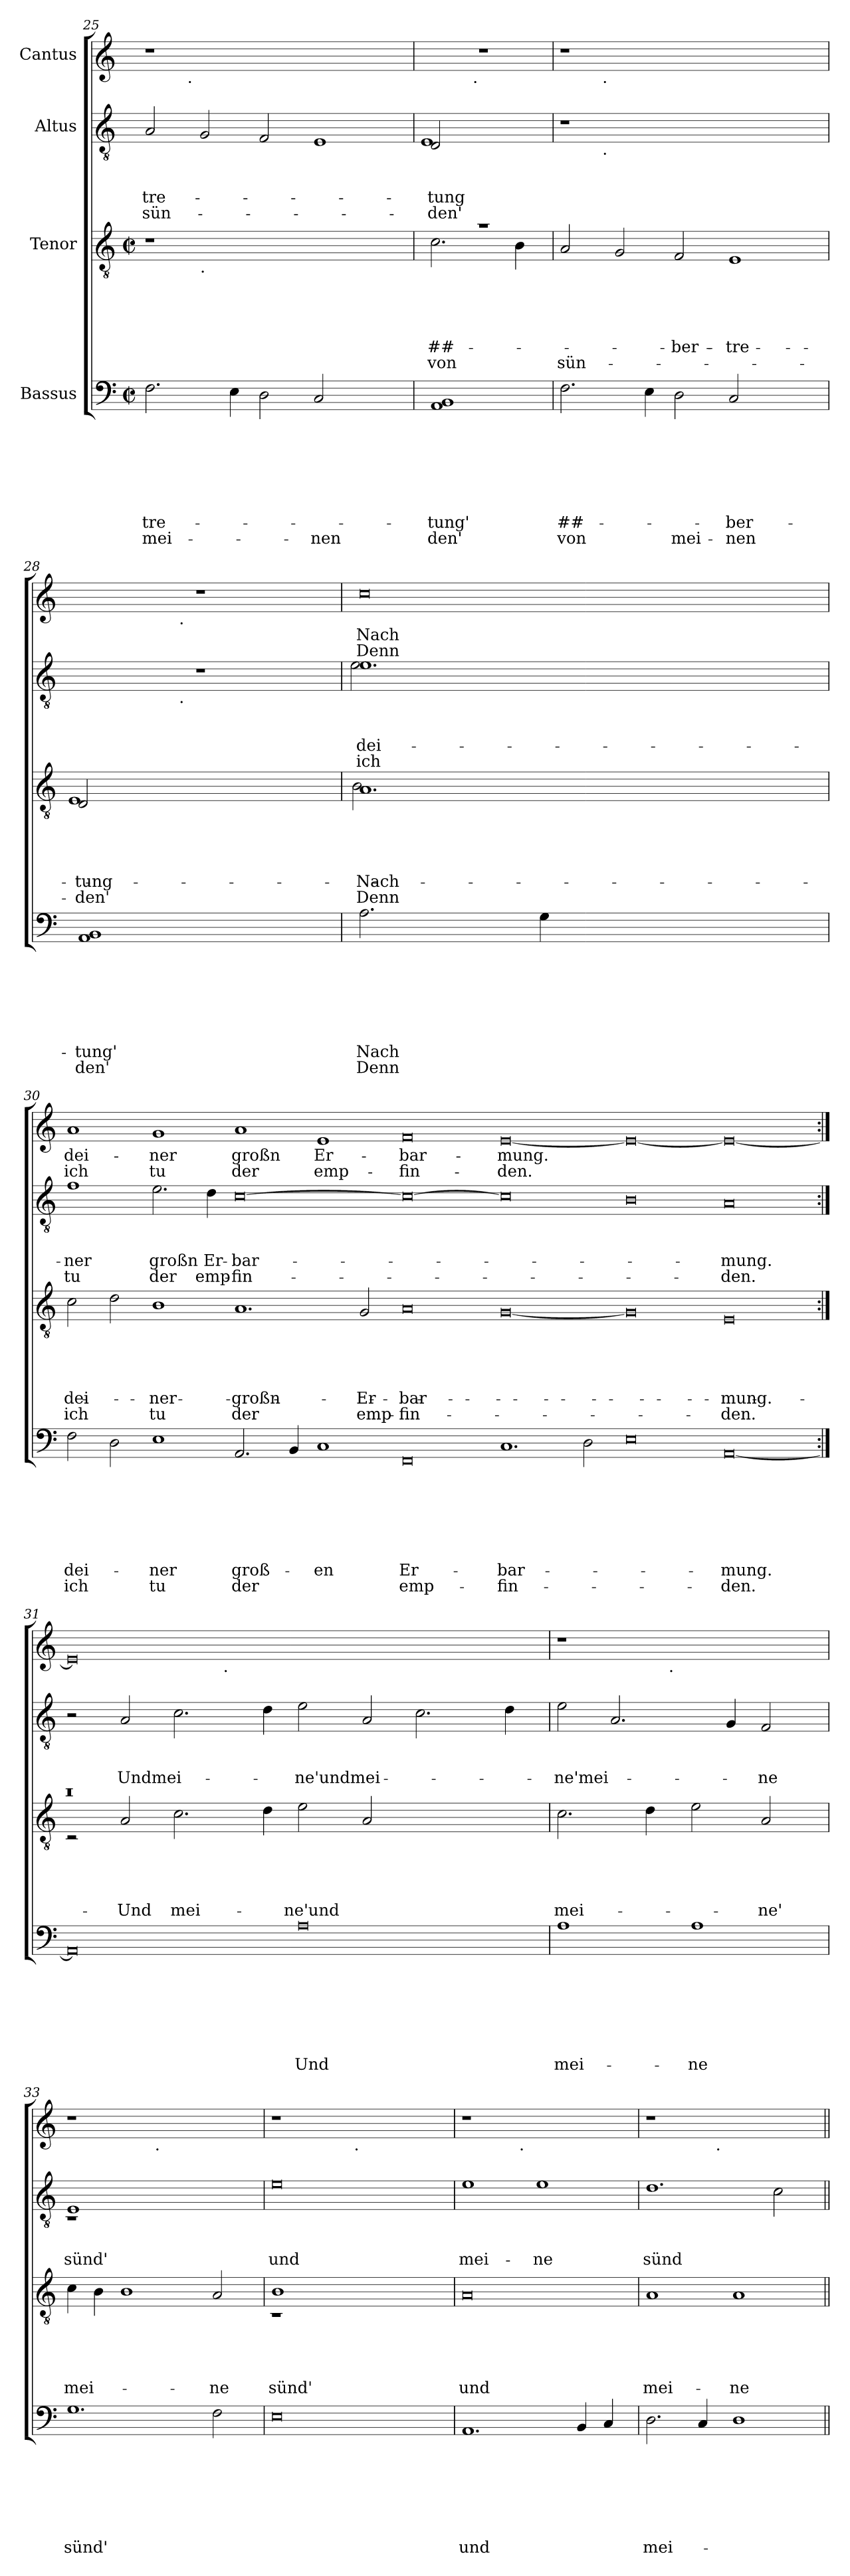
**kern	**text	**text	**text	**text	**text	**text	**text	**text	**kern	**text	**text	**text	**text	**text	**text	**kern	**text	**text	**text	**text	**kern	**text	**text
*part4	*part4	*part4	*part4	*part4	*part4	*part4	*part4	*part4	*part3	*part3	*part3	*part3	*part3	*part3	*part3	*part2	*part2	*part2	*part2	*part2	*part1	*part1	*part1
*staff4	*staff4	*staff4	*staff4	*staff4	*staff4	*staff4	*staff4	*staff4	*staff3	*staff3	*staff3	*staff3	*staff3	*staff3	*staff3	*staff2	*staff2	*staff2	*staff2	*staff2	*staff1	*staff1	*staff1
*I"Bassus	*	*	*	*	*	*	*	*	*I"Tenor	*	*	*	*	*	*	*I"Altus	*	*	*	*	*I"Cantus	*	*
*clefF4	*	*	*	*	*	*	*	*	*clefGv2	*	*	*	*	*	*	*clefGv2	*	*	*	*	*clefG2	*	*
*k[]	*	*	*	*	*	*	*	*	*k[]	*	*	*	*	*	*	*k[]	*	*	*	*	*k[]	*	*
*C:	*	*	*	*	*	*	*	*	*C:	*	*	*	*	*	*	*C:	*	*	*	*	*C:	*	*
*M2/2	*	*	*	*	*	*	*	*	*M2/2	*	*	*	*	*	*	*	*	*	*	*	*	*	*
*met(c|)	*	*	*	*	*	*	*	*	*met(c|)	*	*	*	*	*	*	*	*	*	*	*	*	*	*
=25	=25	=25	=25	=25	=25	=25	=25	=25	=25	=25	=25	=25	=25	=25	=25	=25	=25	=25	=25	=25	=25	=25	=25
!	!	!	!	!	!	!	!LO:LY:b	!LO:LY:b	!	!	!	!	!	!	!	!	!	!	!LO:LY:b	!LO:LY:b	!	!	!
*	*	*	*	*	*	*	*	*	*^	*	*	*	*	*	*	*	*	*	*	*	*^	*	*
2.F\	.	.	.	.	.	.	-tre-	mei-	1r	2ryy	.	.	.	.	.	.	2A/	.	.	-tre-	sün-	1r	4..ryy	.	.
!	!	!	!	!	!	!	!	!	!	!	!	!	!	!	!	!	!	!	!	!	!	!	!LO:TX:b:t=.	!	!
.	.	.	.	.	.	.	.	.	.	.	.	.	.	.	.	.	.	.	.	.	.	.	1ryy	.	.
!	!	!	!	!	!	!	!	!	!	!LO:TX:b:t=.	!	!	!	!	!	!	!	!	!	!	!	!	!	!	!
.	.	.	.	.	.	.	.	.	.	0ryy	.	.	.	.	.	.	2G/	.	.	.	.	.	.	.	.
4E\	.	.	.	.	.	.	.	.	.	.	.	.	.	.	.	.	.	.	.	.	.	.	.	.	.
2D\	.	.	.	.	.	.	.	.	1.ryy	.	.	.	.	.	.	.	2F/	.	.	.	.	1.ryy	.	.	.
.	.	.	.	.	.	.	.	.	.	.	.	.	.	.	.	.	.	.	.	.	.	.	1ryy	.	.
!	!	!	!	!	!	!	!	!LO:LY:b	!	!	!	!	!	!	!	!	!	!	!	!	!	!	!	!	!
2C/	.	.	.	.	.	.	.	-nen	.	.	.	.	.	.	.	.	1E	.	.	.	.	.	.	.	.
2ryy	.	.	.	.	.	.	.	.	.	.	.	.	.	.	.	.	.	.	.	.	.	.	.	.	.
.	.	.	.	.	.	.	.	.	.	.	.	.	.	.	.	.	.	.	.	.	.	.	16ryy	.	.
=26	=26	=26	=26	=26	=26	=26	=26	=26	=26	=26	=26	=26	=26	=26	=26	=26	=26	=26	=26	=26	=26	=26	=26	=26	=26
!	!	!	!	!	!	!	!LO:LY:b	!LO:LY:b	!	!	!	!	!	!	!LO:LY:b	!LO:LY:b	!	!	!	!LO:LY:b	!LO:LY:b	!	!	!	!
*	*	*	*	*	*	*	*	*	*	*	*	*	*	*	*	*	*^	*	*	*	*	*	*	*	*
1AA 1BB	.	.	.	.	.	.	-tung'	-den'	1ra	2.c\	.	.	.	.	##-	von	2D/	1E	.	.	-tung	-den'	1r	4..ryy	.	.
!	!	!	!	!	!	!	!	!	!	!	!	!	!	!	!	!	!	!	!	!	!	!	!	!LO:TX:b:t=.	!	!
.	.	.	.	.	.	.	.	.	.	.	.	.	.	.	.	.	.	.	.	.	.	.	.	2ryy	.	.
.	.	.	.	.	.	.	.	.	.	.	.	.	.	.	.	.	2ryy	.	.	.	.	.	.	.	.	.
.	.	.	.	.	.	.	.	.	.	4B\	.	.	.	.	.	.	.	.	.	.	.	.	.	.	.	.
.	.	.	.	.	.	.	.	.	.	.	.	.	.	.	.	.	.	.	.	.	.	.	.	16ryy	.	.
=27	=27	=27	=27	=27	=27	=27	=27	=27	=27	=27	=27	=27	=27	=27	=27	=27	=27	=27	=27	=27	=27	=27	=27	=27	=27	=27
!	!	!	!	!	!	!	!LO:LY:b	!LO:LY:b	!	!	!	!	!	!	!	!LO:LY:b	!	!	!	!	!	!	!	!	!	!
*	*	*	*	*	*	*	*	*	*v	*v	*	*	*	*	*	*	*	*	*	*	*	*	*	*	*	*
2.F\	.	.	.	.	.	.	##-	von	2A/	.	.	.	.	.	sün-	1r	4..ryy	.	.	.	.	1r	4..ryy	.	.
!	!	!	!	!	!	!	!	!	!	!	!	!	!	!	!	!	!	!	!	!	!	!	!LO:TX:b:t=.	!	!
!	!	!	!	!	!	!	!	!	!	!	!	!	!	!	!	!	!LO:TX:b:t=.	!	!	!	!	!	!	!	!
.	.	.	.	.	.	.	.	.	.	.	.	.	.	.	.	.	1ryy	.	.	.	.	.	1ryy	.	.
.	.	.	.	.	.	.	.	.	2G/	.	.	.	.	.	.	.	.	.	.	.	.	.	.	.	.
4E\	.	.	.	.	.	.	.	.	.	.	.	.	.	.	.	.	.	.	.	.	.	.	.	.	.
!	!	!	!	!	!	!	!	!LO:LY:b	!	!	!	!	!	!LO:LY:b	!	!	!	!	!	!	!	!	!	!	!
2D\	.	.	.	.	.	.	.	mei-	2F/	.	.	.	.	-ber-	.	1.ryy	.	.	.	.	.	1.ryy	.	.	.
.	.	.	.	.	.	.	.	.	.	.	.	.	.	.	.	.	1ryy	.	.	.	.	.	1ryy	.	.
!	!	!	!	!	!	!	!LO:LY:b	!LO:LY:b	!	!	!	!	!	!LO:LY:b	!	!	!	!	!	!	!	!	!	!	!
2C/	.	.	.	.	.	.	-ber-	-nen	1E	.	.	.	.	-tre-	.	.	.	.	.	.	.	.	.	.	.
2ryy	.	.	.	.	.	.	.	.	.	.	.	.	.	.	.	.	.	.	.	.	.	.	.	.	.
.	.	.	.	.	.	.	.	.	.	.	.	.	.	.	.	.	16ryy	.	.	.	.	.	16ryy	.	.
=28	=28	=28	=28	=28	=28	=28	=28	=28	=28	=28	=28	=28	=28	=28	=28	=28	=28	=28	=28	=28	=28	=28	=28	=28	=28
!	!	!	!	!	!	!	!LO:LY:b	!LO:LY:b	!	!	!	!	!	!LO:LY:b	!LO:LY:b	!	!	!	!	!	!	!	!	!	!
*	*	*	*	*	*	*	*	*	*^	*	*	*	*	*	*	*	*	*	*	*	*	*	*	*	*
1AA 1BB	.	.	.	.	.	.	-tung'	-den'	2D/	1E	.	.	.	.	-tung	-den'	1r	4..ryy	.	.	.	.	1r	4..ryy	.	.
!	!	!	!	!	!	!	!	!	!	!	!	!	!	!	!	!	!	!	!	!	!	!	!	!LO:TX:b:t=.	!	!
!	!	!	!	!	!	!	!	!	!	!	!	!	!	!	!	!	!	!LO:TX:b:t=.	!	!	!	!	!	!	!	!
.	.	.	.	.	.	.	.	.	.	.	.	.	.	.	.	.	.	2ryy	.	.	.	.	.	2ryy	.	.
.	.	.	.	.	.	.	.	.	2ryy	.	.	.	.	.	.	.	.	.	.	.	.	.	.	.	.	.
.	.	.	.	.	.	.	.	.	.	.	.	.	.	.	.	.	.	16ryy	.	.	.	.	.	16ryy	.	.
=29	=29	=29	=29	=29	=29	=29	=29	=29	=29	=29	=29	=29	=29	=29	=29	=29	=29	=29	=29	=29	=29	=29	=29	=29	=29	=29
!	!	!	!	!	!	!	!LO:LY:b	!LO:LY:b	!	!	!	!	!	!	!LO:LY:b	!LO:LY:b	!	!	!	!	!LO:LY:b	!LO:LY:b	!	!	!	!
!	!	!	!	!	!	!	!	!	!	!	!	!	!	!	!	!	!	!	!	!	!LO:LY:b	!LO:LY:b	!	!	!LO:LY:b	!LO:LY:b
*	*	*	*	*	*	*	*	*	*	*	*	*	*	*	*	*	*	*	*	*	*	*	*v	*v	*	*
2.A\	.	.	.	.	.	.	Nach	Denn	1.A	2B\	.	.	.	.	Nach	Denn	1.e	2e\	.	.	dei-	ich	0cc	Nach	Denn
.	.	.	.	.	.	.	.	.	.	2ryy	.	.	.	.	.	.	.	2ryy	.	.	.	.	.	.	.
4G\	.	.	.	.	.	.	.	.	.	.	.	.	.	.	.	.	.	.	.	.	.	.	.	.	.
1ryy	.	.	.	.	.	.	.	.	.	1ryy	.	.	.	.	.	.	.	1ryy	.	.	.	.	.	.	.
.	.	.	.	.	.	.	.	.	2ryy	.	.	.	.	.	.	.	2ryy	.	.	.	.	.	.	.	.
*	*	*	*	*	*	*	*	*	*v	*v	*	*	*	*	*	*	*	*	*	*	*	*	*	*	*
*	*	*	*	*	*	*	*	*	*	*	*	*	*	*	*	*v	*v	*	*	*	*	*	*	*
!!LO:LB:g=z
=30	=30	=30	=30	=30	=30	=30	=30	=30	=30	=30	=30	=30	=30	=30	=30	=30	=30	=30	=30	=30	=30	=30	=30
!	!	!	!	!	!	!	!LO:LY:b	!LO:LY:b	!	!	!	!	!	!LO:LY:b	!LO:LY:b	!	!	!	!LO:LY:b	!LO:LY:b	!	!LO:LY:b	!LO:LY:b
2F\	.	.	.	.	.	.	dei-	ich	2c\	.	.	.	.	dei-	ich	1f	.	.	-ner	tu	1a	dei-	ich
2D\	.	.	.	.	.	.	.	.	2d\	.	.	.	.	.	.	.	.	.	.	.	.	.	.
!	!	!	!	!	!	!	!LO:LY:b	!LO:LY:b	!	!	!	!	!	!LO:LY:b	!LO:LY:b	!	!	!	!LO:LY:b	!LO:LY:b	!	!LO:LY:b	!LO:LY:b
1E	.	.	.	.	.	.	-ner	tu	1B	.	.	.	.	-ner	tu	2.e\	.	.	großn	der	1g	-ner	tu
!	!	!	!	!	!	!	!	!	!	!	!	!	!	!	!	!	!	!	!LO:LY:b	!LO:LY:b	!	!	!
.	.	.	.	.	.	.	.	.	.	.	.	.	.	.	.	4d\	.	.	Er-	emp-	.	.	.
!	!	!	!	!	!	!	!LO:LY:b	!LO:LY:b	!	!	!	!	!	!LO:LY:b	!LO:LY:b	!	!	!	!LO:LY:b	!LO:LY:b	!	!LO:LY:b	!LO:LY:b
2.AA/	.	.	.	.	.	.	groß-	der	1.A	.	.	.	.	großn	der	[>0c	.	.	-bar-	-fin-	1a	großn	der
4BB/	.	.	.	.	.	.	.	.	.	.	.	.	.	.	.	.	.	.	.	.	.	.	.
!	!	!	!	!	!	!	!LO:LY:b	!	!	!	!	!	!	!	!	!	!	!	!	!	!	!LO:LY:b	!LO:LY:b
1C	.	.	.	.	.	.	-en	.	.	.	.	.	.	.	.	.	.	.	.	.	1e	Er-	emp-
!	!	!	!	!	!	!	!	!	!	!	!	!	!	!LO:LY:b	!LO:LY:b	!	!	!	!	!	!	!	!
.	.	.	.	.	.	.	.	.	2G/	.	.	.	.	Er-	emp-	.	.	.	.	.	.	.	.
!	!	!	!	!	!	!	!LO:LY:b	!LO:LY:b	!	!	!	!	!	!LO:LY:b	!LO:LY:b	!	!	!	!	!	!	!LO:LY:b	!LO:LY:b
0FF	.	.	.	.	.	.	Er-	emp-	0A	.	.	.	.	-bar-	-fin-	0c_	.	.	.	.	0f	-bar-	-fin-
!	!	!	!	!	!	!	!LO:LY:b	!LO:LY:b	!	!	!	!	!	!	!	!	!	!	!	!	!	!LO:LY:b	!LO:LY:b
1.C	.	.	.	.	.	.	-bar-	-fin-	[<0G	.	.	.	.	.	.	0c]	.	.	.	.	[<0e	-mung.	-den.
2D\	.	.	.	.	.	.	.	.	.	.	.	.	.	.	.	.	.	.	.	.	.	.	.
0E	.	.	.	.	.	.	.	.	0G]	.	.	.	.	.	.	0B	.	.	.	.	0e_	.	.
!	!	!	!	!	!	!	!LO:LY:b	!LO:LY:b	!	!	!	!	!	!LO:LY:b	!LO:LY:b	!	!	!	!LO:LY:b	!LO:LY:b	!	!	!
[<0AA	.	.	.	.	.	.	-mung.	-den.	0E	.	.	.	.	-mung.	-den.	0A	.	.	-mung.	-den.	0e_	.	.
=31:|!	=31:|!	=31:|!	=31:|!	=31:|!	=31:|!	=31:|!	=31:|!	=31:|!	=31:|!	=31:|!	=31:|!	=31:|!	=31:|!	=31:|!	=31:|!	=31:|!	=31:|!	=31:|!	=31:|!	=31:|!	=31:|!	=31:|!	=31:|!
!	!	!	!	!	!	!	!	!	!LO:N:vis=1	!	!	!	!	!	!	!	!	!	!	!	!	!	!
*	*	*	*	*	*	*	*	*	*^	*	*	*	*	*	*	*	*	*	*	*	*^	*	*
0AA]	.	.	.	.	.	.	.	.	0.ra	2rC	.	.	.	.	.	.	2r	.	.	.	.	0e]	1ryy	.	.
!	!	!	!	!	!	!	!	!	!	!	!	!	!	!	!LO:LY:b	!	!	!	!	!LO:LY:b	!	!	!	!	!
.	.	.	.	.	.	.	.	.	.	2A/	.	.	.	.	Und	.	2A/	.	.	Undmei-	.	.	.	.	.
!	!	!	!	!	!	!	!	!	!	!	!	!	!	!	!LO:LY:b	!	!	!	!	!	!	!	!	!	!
.	.	.	.	.	.	.	.	.	.	2.c\	.	.	.	.	mei-	.	2.c\	.	.	.	.	.	4..ryy	.	.
!	!	!	!	!	!	!	!	!	!	!	!	!	!	!	!	!	!	!	!	!	!	!	!LO:TX:b:t=.	!	!
.	.	.	.	.	.	.	.	.	.	.	.	.	.	.	.	.	.	.	.	.	.	.	1ryy	.	.
.	.	.	.	.	.	.	.	.	.	4d\	.	.	.	.	.	.	4d\	.	.	.	.	.	.	.	.
!	!	!	!	!	!	!	!LO:LY:b	!	!	!	!	!	!	!	!LO:LY:b	!	!	!	!	!LO:LY:b	!	!	!	!	!
0A	.	.	.	.	.	.	Und	.	.	2e\	.	.	.	.	-ne'und	.	2e\	.	.	-ne'undmei-	.	0ryy	.	.	.
.	.	.	.	.	.	.	.	.	.	.	.	.	.	.	.	.	.	.	.	.	.	.	1ryy	.	.
.	.	.	.	.	.	.	.	.	.	2A/	.	.	.	.	.	.	2A/	.	.	.	.	.	.	.	.
.	.	.	.	.	.	.	.	.	1ryy	1ryy	.	.	.	.	.	.	2.c\	.	.	.	.	.	.	.	.
.	.	.	.	.	.	.	.	.	.	.	.	.	.	.	.	.	.	.	.	.	.	.	2ryy	.	.
.	.	.	.	.	.	.	.	.	.	.	.	.	.	.	.	.	4d\	.	.	.	.	.	.	.	.
.	.	.	.	.	.	.	.	.	.	.	.	.	.	.	.	.	.	.	.	.	.	.	16ryy	.	.
!!LO:PB:g=z	!!
=32	=32	=32	=32	=32	=32	=32	=32	=32	=32	=32	=32	=32	=32	=32	=32	=32	=32	=32	=32	=32	=32	=32	=32	=32	=32
!	!	!	!	!	!	!	!LO:LY:b	!	!	!	!	!	!	!	!LO:LY:b	!	!	!	!	!LO:LY:b	!	!	!	!	!
*	*	*	*	*	*	*	*	*	*v	*v	*	*	*	*	*	*	*	*	*	*	*	*	*	*	*
1A	.	.	.	.	.	.	mei-	.	2.c\	.	.	.	.	mei-	.	2e\	.	.	-ne'mei-	.	1r	2..ryy	.	.
.	.	.	.	.	.	.	.	.	.	.	.	.	.	.	.	2.A/	.	.	.	.	.	.	.	.
.	.	.	.	.	.	.	.	.	4d\	.	.	.	.	.	.	.	.	.	.	.	.	.	.	.
!	!	!	!	!	!	!	!	!	!	!	!	!	!	!	!	!	!	!	!	!	!	!LO:TX:b:t=.	!	!
.	.	.	.	.	.	.	.	.	.	.	.	.	.	.	.	.	.	.	.	.	.	1ryy	.	.
!	!	!	!	!	!	!	!LO:LY:b	!	!	!	!	!	!	!	!	!	!	!	!	!	!	!	!	!
1A	.	.	.	.	.	.	-ne	.	2e\	.	.	.	.	.	.	.	.	.	.	.	1ryy	.	.	.
.	.	.	.	.	.	.	.	.	.	.	.	.	.	.	.	4G/	.	.	.	.	.	.	.	.
!	!	!	!	!	!	!	!	!	!	!	!	!	!	!LO:LY:b	!	!	!	!	!LO:LY:b	!	!	!	!	!
.	.	.	.	.	.	.	.	.	2A/	.	.	.	.	-ne'	.	2F/	.	.	-ne	.	.	.	.	.
.	.	.	.	.	.	.	.	.	.	.	.	.	.	.	.	.	.	.	.	.	.	8ryy	.	.
=33	=33	=33	=33	=33	=33	=33	=33	=33	=33	=33	=33	=33	=33	=33	=33	=33	=33	=33	=33	=33	=33	=33	=33	=33
*	*	*	*	*	*	*	*	*	*	*	*	*	*	*	*	*^	*	*	*	*	*	*	*	*
!	!	!	!	!	!	!	!LO:LY:b	!	!	!	!	!	!	!LO:LY:b	!	!	!LO:N:vis=1	!	!	!LO:LY:b	!	!	!	!	!
1.G	.	.	.	.	.	.	sünd'	.	4c\	.	.	.	.	mei-	.	1E	0rC	.	.	sünd'	.	1r	2..ryy	.	.
.	.	.	.	.	.	.	.	.	4B\	.	.	.	.	.	.	.	.	.	.	.	.	.	.	.	.
.	.	.	.	.	.	.	.	.	1B	.	.	.	.	.	.	.	.	.	.	.	.	.	.	.	.
!	!	!	!	!	!	!	!	!	!	!	!	!	!	!	!	!	!	!	!	!	!	!	!LO:TX:b:t=.	!	!
.	.	.	.	.	.	.	.	.	.	.	.	.	.	.	.	.	.	.	.	.	.	.	1ryy	.	.
.	.	.	.	.	.	.	.	.	.	.	.	.	.	.	.	1ryy	.	.	.	.	.	1ryy	.	.	.
!	!	!	!	!	!	!	!	!	!	!	!	!	!	!LO:LY:b	!	!	!	!	!	!	!	!	!	!	!
2F\	.	.	.	.	.	.	.	.	2A/	.	.	.	.	-ne	.	.	.	.	.	.	.	.	.	.	.
.	.	.	.	.	.	.	.	.	.	.	.	.	.	.	.	.	.	.	.	.	.	.	8ryy	.	.
=34	=34	=34	=34	=34	=34	=34	=34	=34	=34	=34	=34	=34	=34	=34	=34	=34	=34	=34	=34	=34	=34	=34	=34	=34	=34
*	*	*	*	*	*	*	*	*	*^	*	*	*	*	*	*	*	*	*	*	*	*	*	*	*	*
!	!	!	!	!	!	!	!	!	!	!LO:N:vis=1	!	!	!	!	!LO:LY:b	!	!	!	!	!	!LO:LY:b	!	!	!	!	!
*	*	*	*	*	*	*	*	*	*	*	*	*	*	*	*	*	*v	*v	*	*	*	*	*	*	*	*
0E	.	.	.	.	.	.	.	.	1B	0rC	.	.	.	.	sünd'	.	0e	.	.	und	.	1r	2ryy	.	.
.	.	.	.	.	.	.	.	.	.	.	.	.	.	.	.	.	.	.	.	.	.	.	4ryy	.	.
.	.	.	.	.	.	.	.	.	.	.	.	.	.	.	.	.	.	.	.	.	.	.	16.ryy	.	.
!	!	!	!	!	!	!	!	!	!	!	!	!	!	!	!	!	!	!	!	!	!	!	!LO:TX:b:t=.	!	!
.	.	.	.	.	.	.	.	.	.	.	.	.	.	.	.	.	.	.	.	.	.	.	1ryy	.	.
.	.	.	.	.	.	.	.	.	1ryy	.	.	.	.	.	.	.	.	.	.	.	.	1ryy	.	.	.
.	.	.	.	.	.	.	.	.	.	.	.	.	.	.	.	.	.	.	.	.	.	.	8ryy	.	.
.	.	.	.	.	.	.	.	.	.	.	.	.	.	.	.	.	.	.	.	.	.	.	32ryy	.	.
=35	=35	=35	=35	=35	=35	=35	=35	=35	=35	=35	=35	=35	=35	=35	=35	=35	=35	=35	=35	=35	=35	=35	=35	=35	=35
!	!	!	!	!	!	!	!LO:LY:b	!	!	!	!	!	!	!	!LO:LY:b	!	!	!	!	!LO:LY:b	!	!	!	!	!
*	*	*	*	*	*	*	*	*	*v	*v	*	*	*	*	*	*	*	*	*	*	*	*	*	*	*
1.AA	.	.	.	.	.	.	und	.	0A	.	.	.	.	und	.	1e	.	.	mei-	.	1r	2..ryy	.	.
!	!	!	!	!	!	!	!	!	!	!	!	!	!	!	!	!	!	!	!	!	!	!LO:TX:b:t=.	!	!
.	.	.	.	.	.	.	.	.	.	.	.	.	.	.	.	.	.	.	.	.	.	1ryy	.	.
!	!	!	!	!	!	!	!	!	!	!	!	!	!	!	!	!	!	!	!LO:LY:b	!	!	!	!	!
.	.	.	.	.	.	.	.	.	.	.	.	.	.	.	.	1e	.	.	-ne	.	1ryy	.	.	.
4BB/	.	.	.	.	.	.	.	.	.	.	.	.	.	.	.	.	.	.	.	.	.	.	.	.
4C/	.	.	.	.	.	.	.	.	.	.	.	.	.	.	.	.	.	.	.	.	.	.	.	.
.	.	.	.	.	.	.	.	.	.	.	.	.	.	.	.	.	.	.	.	.	.	8ryy	.	.
=36	=36	=36	=36	=36	=36	=36	=36	=36	=36	=36	=36	=36	=36	=36	=36	=36	=36	=36	=36	=36	=36	=36	=36	=36
!	!	!	!	!	!	!	!LO:LY:b	!	!	!	!	!	!	!LO:LY:b	!	!	!	!	!LO:LY:b	!	!	!	!	!
2.D\	.	.	.	.	.	.	mei-	.	1A	.	.	.	.	mei-	.	1.d	.	.	sünd	.	1r	2..ryy	.	.
4C/	.	.	.	.	.	.	.	.	.	.	.	.	.	.	.	.	.	.	.	.	.	.	.	.
!	!	!	!	!	!	!	!	!	!	!	!	!	!	!	!	!	!	!	!	!	!	!LO:TX:b:t=.	!	!
.	.	.	.	.	.	.	.	.	.	.	.	.	.	.	.	.	.	.	.	.	.	1ryy	.	.
!	!	!	!	!	!	!	!	!	!	!	!	!	!	!LO:LY:b	!	!	!	!	!	!	!	!	!	!
1D	.	.	.	.	.	.	.	.	1A	.	.	.	.	-ne	.	.	.	.	.	.	1ryy	.	.	.
.	.	.	.	.	.	.	.	.	.	.	.	.	.	.	.	2c\	.	.	.	.	.	.	.	.
.	.	.	.	.	.	.	.	.	.	.	.	.	.	.	.	.	.	.	.	.	.	8ryy	.	.
*	*	*	*	*	*	*	*	*	*	*	*	*	*	*	*	*	*	*	*	*	*v	*v	*	*
=||	=||	=||	=||	=||	=||	=||	=||	=||	=||	=||	=||	=||	=||	=||	=||	=||	=||	=||	=||	=||	=||	=||	=||
*-	*-	*-	*-	*-	*-	*-	*-	*-	*-	*-	*-	*-	*-	*-	*-	*-	*-	*-	*-	*-	*-	*-	*-
